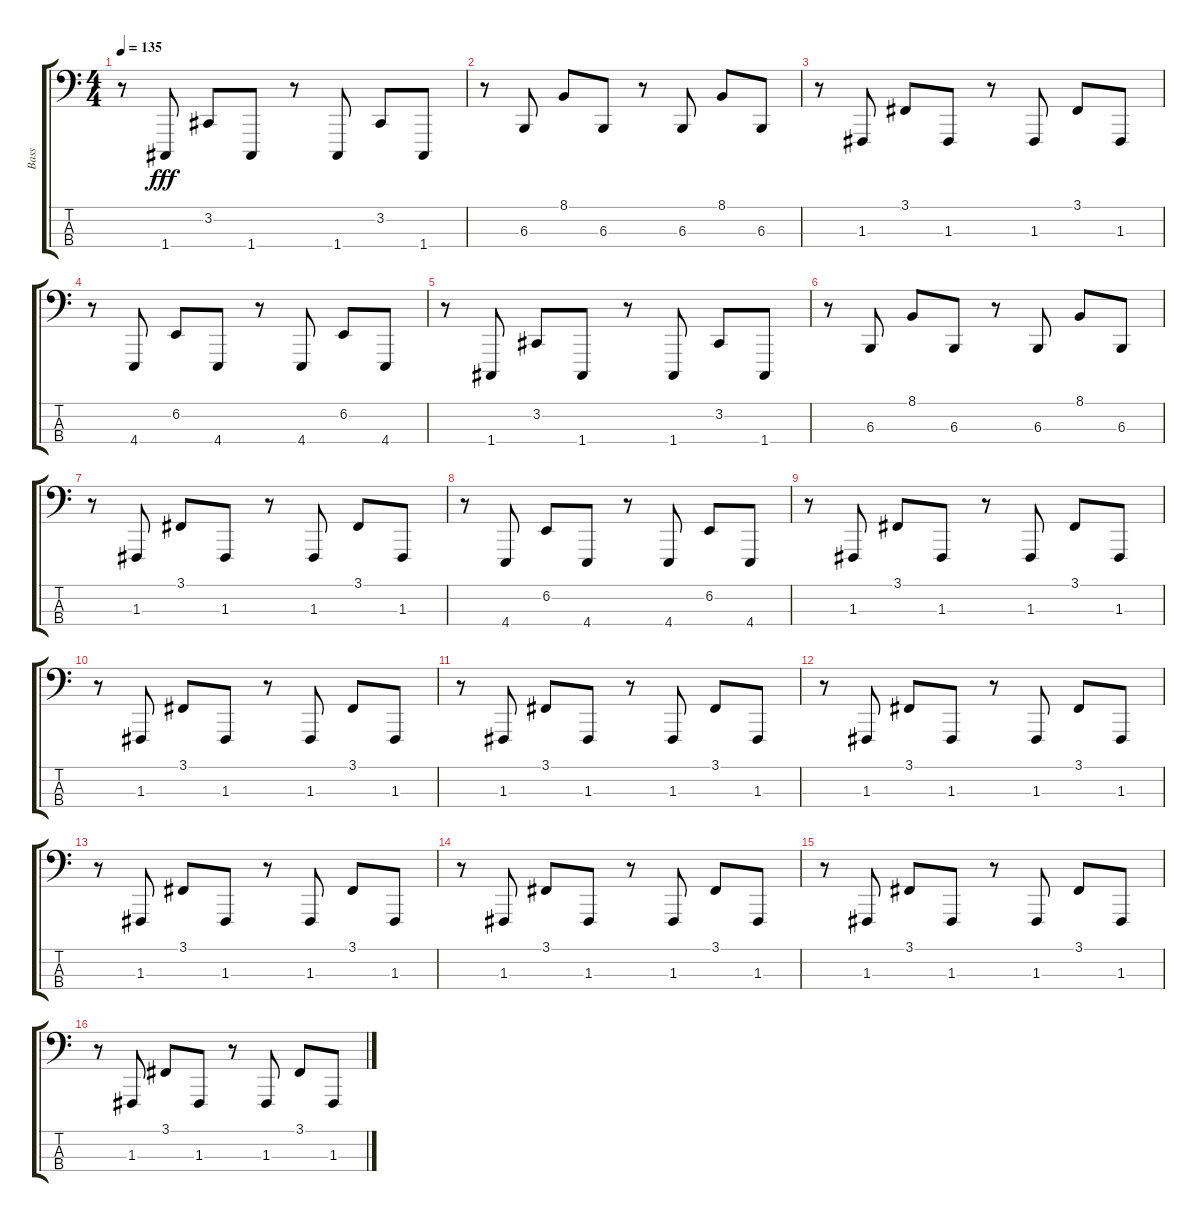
\track ("Bass" "Bass") {instrument lead8bassandlead}
\staff {score tabs}
\tuning (Eb2 Bb1 F1 C1) {hide}
\ts (4 4)
\tempo 135
\clef f4
\ks c
r.8{dy fff} 1.4.8 3.2.8 1.4.8 r.8 1.4.8 3.2.8 1.4.8 |
r.8 6.3.8 8.1.8 6.3.8 r.8 6.3.8 8.1.8 6.3.8 |
r.8 1.3.8 3.1.8 1.3.8 r.8 1.3.8 3.1.8 1.3.8 |
r.8 4.4.8 6.2.8 4.4.8 r.8 4.4.8 6.2.8 4.4.8 |
r.8 1.4.8 3.2.8 1.4.8 r.8 1.4.8 3.2.8 1.4.8 |
r.8 6.3.8 8.1.8 6.3.8 r.8 6.3.8 8.1.8 6.3.8 |
r.8 1.3.8 3.1.8 1.3.8 r.8 1.3.8 3.1.8 1.3.8 |
r.8 4.4.8 6.2.8 4.4.8 r.8 4.4.8 6.2.8 4.4.8 |
r.8 1.3.8 3.1.8 1.3.8 r.8 1.3.8 3.1.8 1.3.8 |
r.8 1.3.8 3.1.8 1.3.8 r.8 1.3.8 3.1.8 1.3.8 |
r.8 1.3.8 3.1.8 1.3.8 r.8 1.3.8 3.1.8 1.3.8 |
r.8 1.3.8 3.1.8 1.3.8 r.8 1.3.8 3.1.8 1.3.8 |
r.8 1.3.8 3.1.8 1.3.8 r.8 1.3.8 3.1.8 1.3.8 |
r.8 1.3.8 3.1.8 1.3.8 r.8 1.3.8 3.1.8 1.3.8 |
r.8 1.3.8 3.1.8 1.3.8 r.8 1.3.8 3.1.8 1.3.8 |
r.8 1.3.8 3.1.8 1.3.8 r.8 1.3.8 3.1.8 1.3.8
